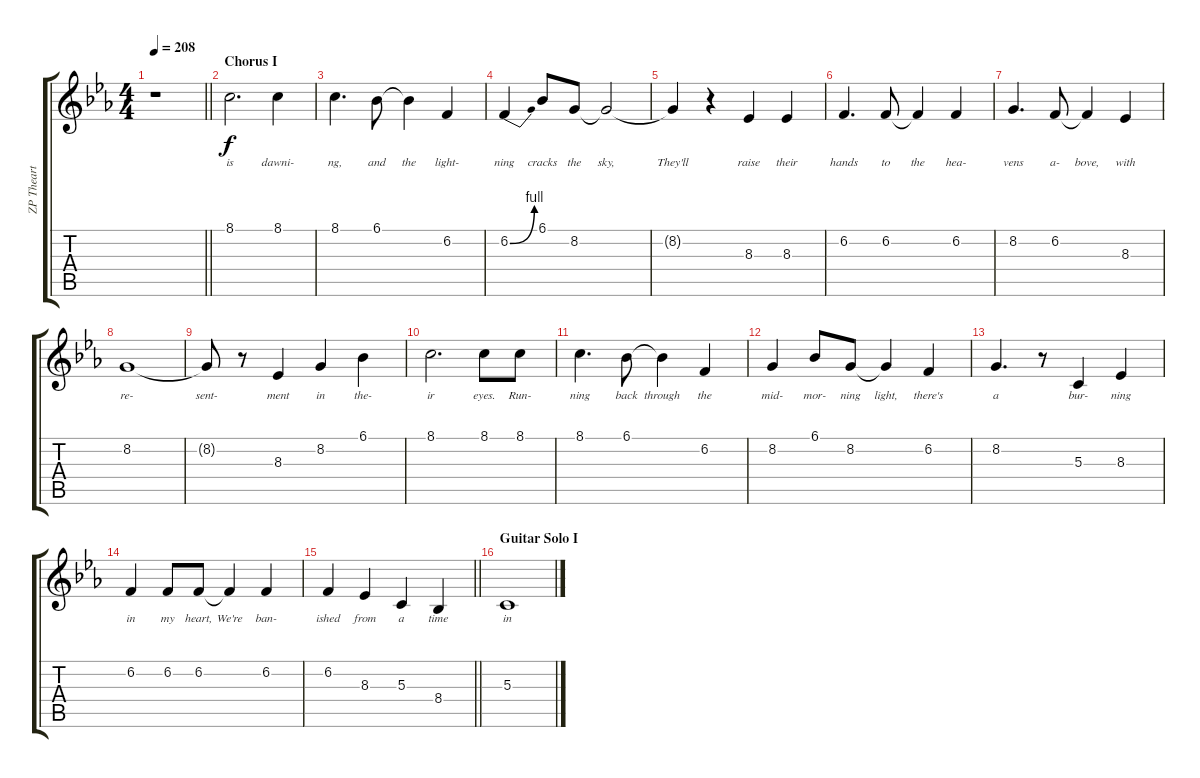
\track ("ZP Theart (Lead and Back-up Vocals); Eve" "ZP Theart ") {instrument lead2sawtooth}
\staff {score tabs}
\tuning (E4 B3 G3 D3 A2 E2) {hide}
\ts (4 4)
\tempo 208
\clef g2
\barLineRight lightlight
\ks eb
r.1{dy f} |
\section ("" "Chorus I")
8.1.2{d lyrics (0 "is") lyrics (1 "") lyrics (2 "") lyrics (3 "") lyrics (4 "")} 8.1.4{lyrics (0 "dawni-") lyrics (1 "") lyrics (2 "") lyrics (3 "") lyrics (4 "")} |
8.1.4{d lyrics (0 "ng,") lyrics (1 "") lyrics (2 "") lyrics (3 "") lyrics (4 "")} 6.1.8{lyrics (0 "and") lyrics (1 "") lyrics (2 "") lyrics (3 "") lyrics (4 "")} 6.1{t}.4{lyrics (0 "the") lyrics (1 "") lyrics (2 "") lyrics (3 "") lyrics (4 "")} 6.2.4{lyrics (0 "light-") lyrics (1 "") lyrics (2 "") lyrics (3 "") lyrics (4 "")} |
6.2{be (bend 0 0 60 4)}.4{lyrics (0 "ning") lyrics (1 "") lyrics (2 "") lyrics (3 "") lyrics (4 "")} 6.1.8{lyrics (0 "cracks") lyrics (1 "") lyrics (2 "") lyrics (3 "") lyrics (4 "")} 8.2.8{lyrics (0 "the") lyrics (1 "") lyrics (2 "") lyrics (3 "") lyrics (4 "")} 8.2{t}.2{lyrics (0 "sky,") lyrics (1 "") lyrics (2 "") lyrics (3 "") lyrics (4 "")} |
8.2{t}.4{lyrics (0 "They'll") lyrics (1 "") lyrics (2 "") lyrics (3 "") lyrics (4 "")} r.4 8.3.4{lyrics (0 "raise") lyrics (1 "") lyrics (2 "") lyrics (3 "") lyrics (4 "")} 8.3.4{lyrics (0 "their") lyrics (1 "") lyrics (2 "") lyrics (3 "") lyrics (4 "")} |
6.2.4{d lyrics (0 "hands") lyrics (1 "") lyrics (2 "") lyrics (3 "") lyrics (4 "")} 6.2.8{lyrics (0 "to") lyrics (1 "") lyrics (2 "") lyrics (3 "") lyrics (4 "")} 6.2{t}.4{lyrics (0 "the") lyrics (1 "") lyrics (2 "") lyrics (3 "") lyrics (4 "")} 6.2.4{lyrics (0 "hea-") lyrics (1 "") lyrics (2 "") lyrics (3 "") lyrics (4 "")} |
8.2.4{d lyrics (0 "vens") lyrics (1 "") lyrics (2 "") lyrics (3 "") lyrics (4 "")} 6.2.8{lyrics (0 "a-") lyrics (1 "") lyrics (2 "") lyrics (3 "") lyrics (4 "")} 6.2{t}.4{lyrics (0 "bove,") lyrics (1 "") lyrics (2 "") lyrics (3 "") lyrics (4 "")} 8.3.4{lyrics (0 "with") lyrics (1 "") lyrics (2 "") lyrics (3 "") lyrics (4 "")} |
8.2.1{lyrics (0 "re-") lyrics (1 "") lyrics (2 "") lyrics (3 "") lyrics (4 "")} |
8.2{t}.8{lyrics (0 "sent-") lyrics (1 "") lyrics (2 "") lyrics (3 "") lyrics (4 "")} r.8 8.3.4{lyrics (0 "ment") lyrics (1 "") lyrics (2 "") lyrics (3 "") lyrics (4 "")} 8.2.4{lyrics (0 "in") lyrics (1 "") lyrics (2 "") lyrics (3 "") lyrics (4 "")} 6.1.4{lyrics (0 "the-") lyrics (1 "") lyrics (2 "") lyrics (3 "") lyrics (4 "")} |
8.1.2{d lyrics (0 "ir") lyrics (1 "") lyrics (2 "") lyrics (3 "") lyrics (4 "")} 8.1.8{lyrics (0 "eyes.") lyrics (1 "") lyrics (2 "") lyrics (3 "") lyrics (4 "")} 8.1.8{lyrics (0 "Run-") lyrics (1 "") lyrics (2 "") lyrics (3 "") lyrics (4 "")} |
8.1.4{d lyrics (0 "ning") lyrics (1 "") lyrics (2 "") lyrics (3 "") lyrics (4 "")} 6.1.8{lyrics (0 "back") lyrics (1 "") lyrics (2 "") lyrics (3 "") lyrics (4 "")} 6.1{t}.4{lyrics (0 "through") lyrics (1 "") lyrics (2 "") lyrics (3 "") lyrics (4 "")} 6.2.4{lyrics (0 "the") lyrics (1 "") lyrics (2 "") lyrics (3 "") lyrics (4 "")} |
8.2.4{lyrics (0 "mid-") lyrics (1 "") lyrics (2 "") lyrics (3 "") lyrics (4 "")} 6.1.8{lyrics (0 "mor-") lyrics (1 "") lyrics (2 "") lyrics (3 "") lyrics (4 "")} 8.2.8{lyrics (0 "ning") lyrics (1 "") lyrics (2 "") lyrics (3 "") lyrics (4 "")} 8.2{t}.4{lyrics (0 "light,") lyrics (1 "") lyrics (2 "") lyrics (3 "") lyrics (4 "")} 6.2.4{lyrics (0 "there's") lyrics (1 "") lyrics (2 "") lyrics (3 "") lyrics (4 "")} |
8.2.4{d lyrics (0 "a") lyrics (1 "") lyrics (2 "") lyrics (3 "") lyrics (4 "")} r.8 5.3.4{lyrics (0 "bur-") lyrics (1 "") lyrics (2 "") lyrics (3 "") lyrics (4 "")} 8.3.4{lyrics (0 "ning") lyrics (1 "") lyrics (2 "") lyrics (3 "") lyrics (4 "")} |
6.2.4{lyrics (0 "in") lyrics (1 "") lyrics (2 "") lyrics (3 "") lyrics (4 "")} 6.2.8{lyrics (0 "my") lyrics (1 "") lyrics (2 "") lyrics (3 "") lyrics (4 "")} 6.2.8{lyrics (0 "heart,") lyrics (1 "") lyrics (2 "") lyrics (3 "") lyrics (4 "")} 6.2{t}.4{lyrics (0 "We're") lyrics (1 "") lyrics (2 "") lyrics (3 "") lyrics (4 "")} 6.2.4{lyrics (0 "ban-") lyrics (1 "") lyrics (2 "") lyrics (3 "") lyrics (4 "")} |
\barLineRight lightlight
6.2.4{lyrics (0 "ished") lyrics (1 "") lyrics (2 "") lyrics (3 "") lyrics (4 "")} 8.3.4{lyrics (0 "from") lyrics (1 "") lyrics (2 "") lyrics (3 "") lyrics (4 "")} 5.3.4{lyrics (0 "a") lyrics (1 "") lyrics (2 "") lyrics (3 "") lyrics (4 "")} 8.4.4{lyrics (0 "time") lyrics (1 "") lyrics (2 "") lyrics (3 "") lyrics (4 "")} |
\section ("" "Guitar Solo I")
5.3.1{lyrics (0 "in") lyrics (1 "") lyrics (2 "") lyrics (3 "") lyrics (4 "")}
